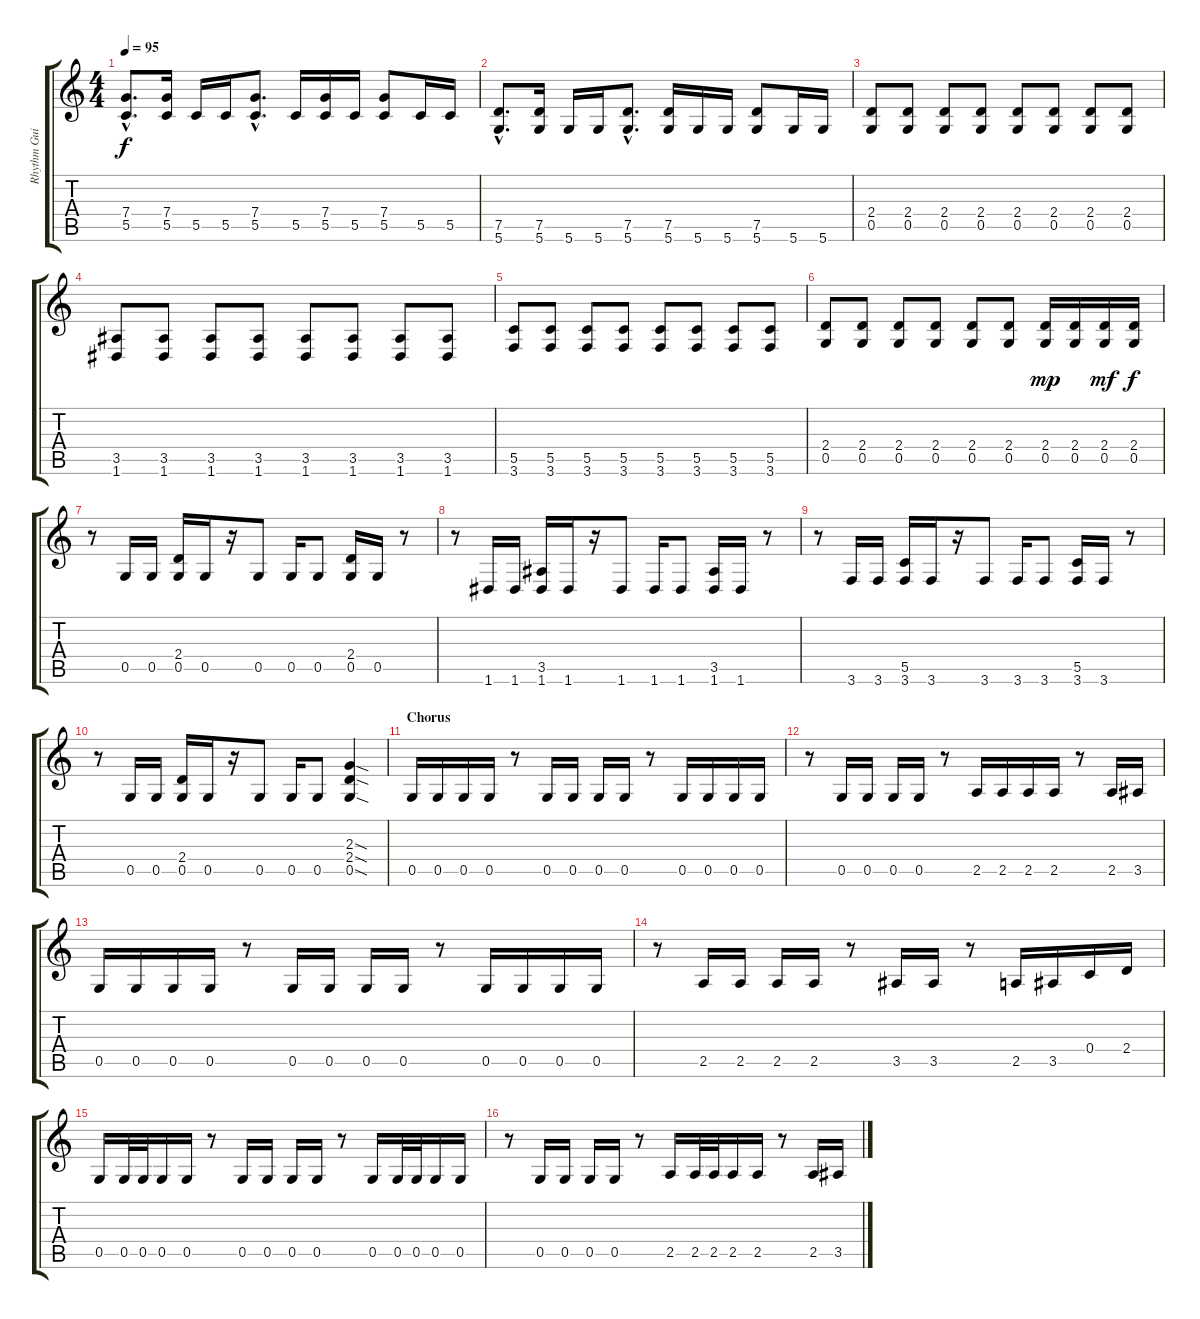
\track ("Rhythm Guitar" "Rhythm Gui") {instrument distortionguitar}
\staff {score tabs}
\tuning (D4 A3 F3 C3 G2 D2) {hide}
\ts (4 4)
\tempo 95
\clef g2
\ks c
(7.4{hac} 5.5{hac}).8{d dy f} (7.4 5.5).16 5.5.16 5.5.16 (7.4{hac} 5.5{hac}).8{d} 5.5.16 (7.4 5.5).16 5.5.16 (7.4 5.5).8 5.5.16 5.5.16 |
(7.5{hac} 5.6{hac}).8{d} (7.5 5.6).16 5.6.16 5.6.16 (7.5{hac} 5.6{hac}).8{d} (7.5 5.6).16 5.6.16 5.6.16 (7.5 5.6).8 5.6.16 5.6.16 |
(2.4 0.5).8 (2.4 0.5).8 (2.4 0.5).8 (2.4 0.5).8 (2.4 0.5).8 (2.4 0.5).8 (2.4 0.5).8 (2.4 0.5).8 |
(3.5 1.6).8 (3.5 1.6).8 (3.5 1.6).8 (3.5 1.6).8 (3.5 1.6).8 (3.5 1.6).8 (3.5 1.6).8 (3.5 1.6).8 |
(5.5 3.6).8 (5.5 3.6).8 (5.5 3.6).8 (5.5 3.6).8 (5.5 3.6).8 (5.5 3.6).8 (5.5 3.6).8 (5.5 3.6).8 |
(2.4 0.5).8 (2.4 0.5).8 (2.4 0.5).8 (2.4 0.5).8 (2.4 0.5).8 (2.4 0.5).8 (2.4 0.5).16{dy mp} (2.4 0.5).16 (2.4 0.5).16{dy mf} (2.4 0.5).16{dy f} |
r.8 0.5.16 0.5.16 (2.4 0.5).16 0.5.16 r.16 0.5.8 0.5.16 0.5.8 (2.4 0.5).16 0.5.16 r.8 |
r.8 1.6.16 1.6.16 (3.5 1.6).16 1.6.16 r.16 1.6.8 1.6.16 1.6.8 (3.5 1.6).16 1.6.16 r.8 |
r.8 3.6.16 3.6.16 (5.5 3.6).16 3.6.16 r.16 3.6.8 3.6.16 3.6.8 (5.5 3.6).16 3.6.16 r.8 |
r.8 0.5.16 0.5.16 (2.4 0.5).16 0.5.16 r.16 0.5.8 0.5.16 0.5.8 (2.3{sod} 2.4{sod} 0.5{sod}).4 |
\section ("" "Chorus")
0.5.16 0.5.16 0.5.16 0.5.16 r.8 0.5.16 0.5.16 0.5.16 0.5.16 r.8 0.5.16 0.5.16 0.5.16 0.5.16 |
r.8 0.5.16 0.5.16 0.5.16 0.5.16 r.8 2.5.16 2.5.16 2.5.16 2.5.16 r.8 2.5.16 3.5.16 |
0.5.16 0.5.16 0.5.16 0.5.16 r.8 0.5.16 0.5.16 0.5.16 0.5.16 r.8 0.5.16 0.5.16 0.5.16 0.5.16 |
r.8 2.5.16 2.5.16 2.5.16 2.5.16 r.8 3.5.16 3.5.16 r.8 2.5.16 3.5.16 0.4.16 2.4.16 |
0.5.16 0.5.32 0.5.32 0.5.16 0.5.16 r.8 0.5.16 0.5.16 0.5.16 0.5.16 r.8 0.5.16 0.5.32 0.5.32 0.5.16 0.5.16 |
r.8 0.5.16 0.5.16 0.5.16 0.5.16 r.8 2.5.16 2.5.32 2.5.32 2.5.16 2.5.16 r.8 2.5.16 3.5.16
